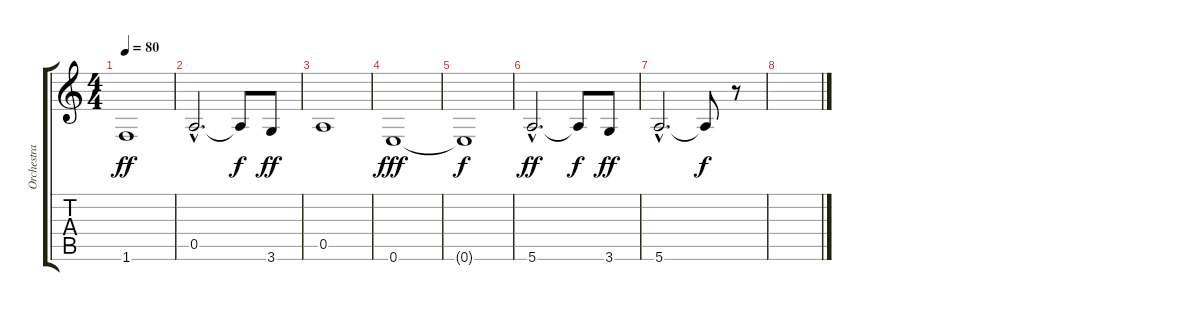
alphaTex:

\track ("Orchestra" "Orchestra") {instrument contrabass}
\staff {score tabs}
\tuning (E4 B3 G3 D3 A2 E2) {hide}
\ts (4 4)
\tempo 80
\clef g2
\ks c
1.6.1{dy ff} |
0.5{hac}.2{d} 0.5{t}.8{dy f} 3.6.8{dy ff} |
0.5.1 |
\section ("" "")
0.6.1{dy fff} |
0.6{t}.1{dy f} |
5.6{hac}.2{d dy ff} 5.6{t}.8{dy f} 3.6.8{dy ff} |
5.6{hac}.2{d} 5.6{t}.8{dy f volume 3} r.8 |
\section ("" "")
